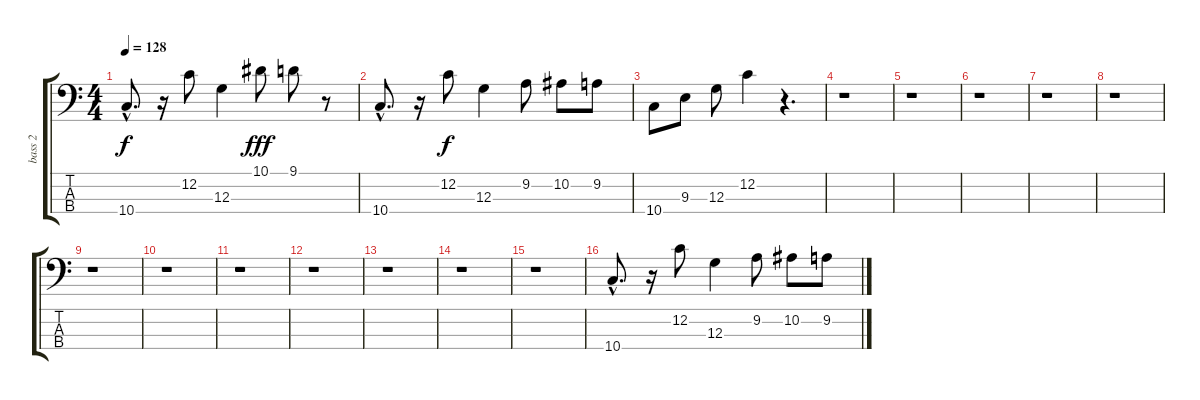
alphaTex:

\track ("bass 2" "bass 2") {instrument electricbassfinger}
\staff {score tabs}
\tuning (F2 C2 G1 D1) {hide}
\ts (4 4)
\tempo 128
\clef f4
\ks c
10.4{hac}.8{d dy f} r.16 12.2.8 12.3.4 10.1.8{dy fff} 9.1.8 r.8 |
10.4{hac}.8{d} r.16 12.2.8{dy f} 12.3.4 9.2.8 10.2.8 9.2.8 |
10.4.8 9.3.8 12.3.8 12.2.4 r.4{d} |
r.1 |
r.1 |
r.1 |
r.1 |
r.1 |
r.1 |
r.1 |
r.1 |
r.1 |
r.1 |
r.1 |
r.1 |
10.4{hac}.8{d} r.16 12.2.8 12.3.4 9.2.8 10.2.8 9.2.8
